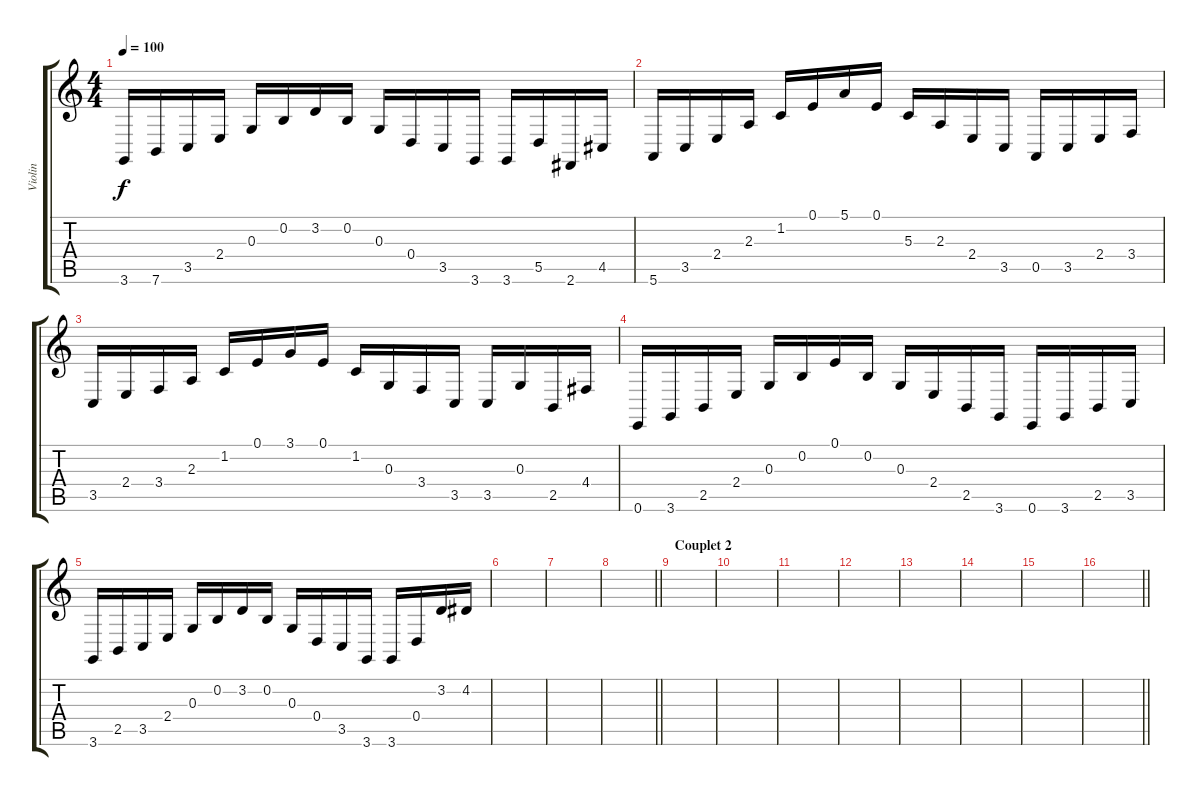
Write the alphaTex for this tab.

\track ("Violin" "Violin") {instrument stringensemble1}
\staff {score tabs}
\tuning (E4 B3 G3 D3 A2 E2) {hide}
\ts (4 4)
\tempo 100
\clef g2
\ks c
3.6.16{dy f} 7.6.16 3.5.16 2.4.16 0.3.16 0.2.16 3.2.16 0.2.16 0.3.16 0.4.16 3.5.16 3.6.16 3.6.16 5.5.16 2.6.16 4.5.16 |
5.6.16{balance 8 instrument brightacousticpiano} 3.5.16 2.4.16 2.3.16 1.2.16 0.1.16 5.1.16 0.1.16 5.3.16 2.3.16 2.4.16 3.5.16 0.5.16 3.5.16 2.4.16 3.4.16 |
3.5.16 2.4.16 3.4.16 2.3.16 1.2.16 0.1.16 3.1.16 0.1.16 1.2.16 0.3.16 3.4.16 3.5.16 3.5.16 0.3.16 2.5.16 4.4.16 |
0.6.16{balance 8 instrument brightacousticpiano} 3.6.16 2.5.16 2.4.16 0.3.16 0.2.16 0.1.16 0.2.16 0.3.16 2.4.16 2.5.16 3.6.16 0.6.16 3.6.16 2.5.16 3.5.16 |
3.6.16 2.5.16 3.5.16 2.4.16 0.3.16 0.2.16 3.2.16 0.2.16 0.3.16 0.4.16 3.5.16 3.6.16 3.6.16 0.4.16 3.2.16 4.2.16 |
|
|
\barLineRight lightlight
|
\section ("" "Couplet 2")
|
|
|
|
|
|
|
\barLineRight lightlight
